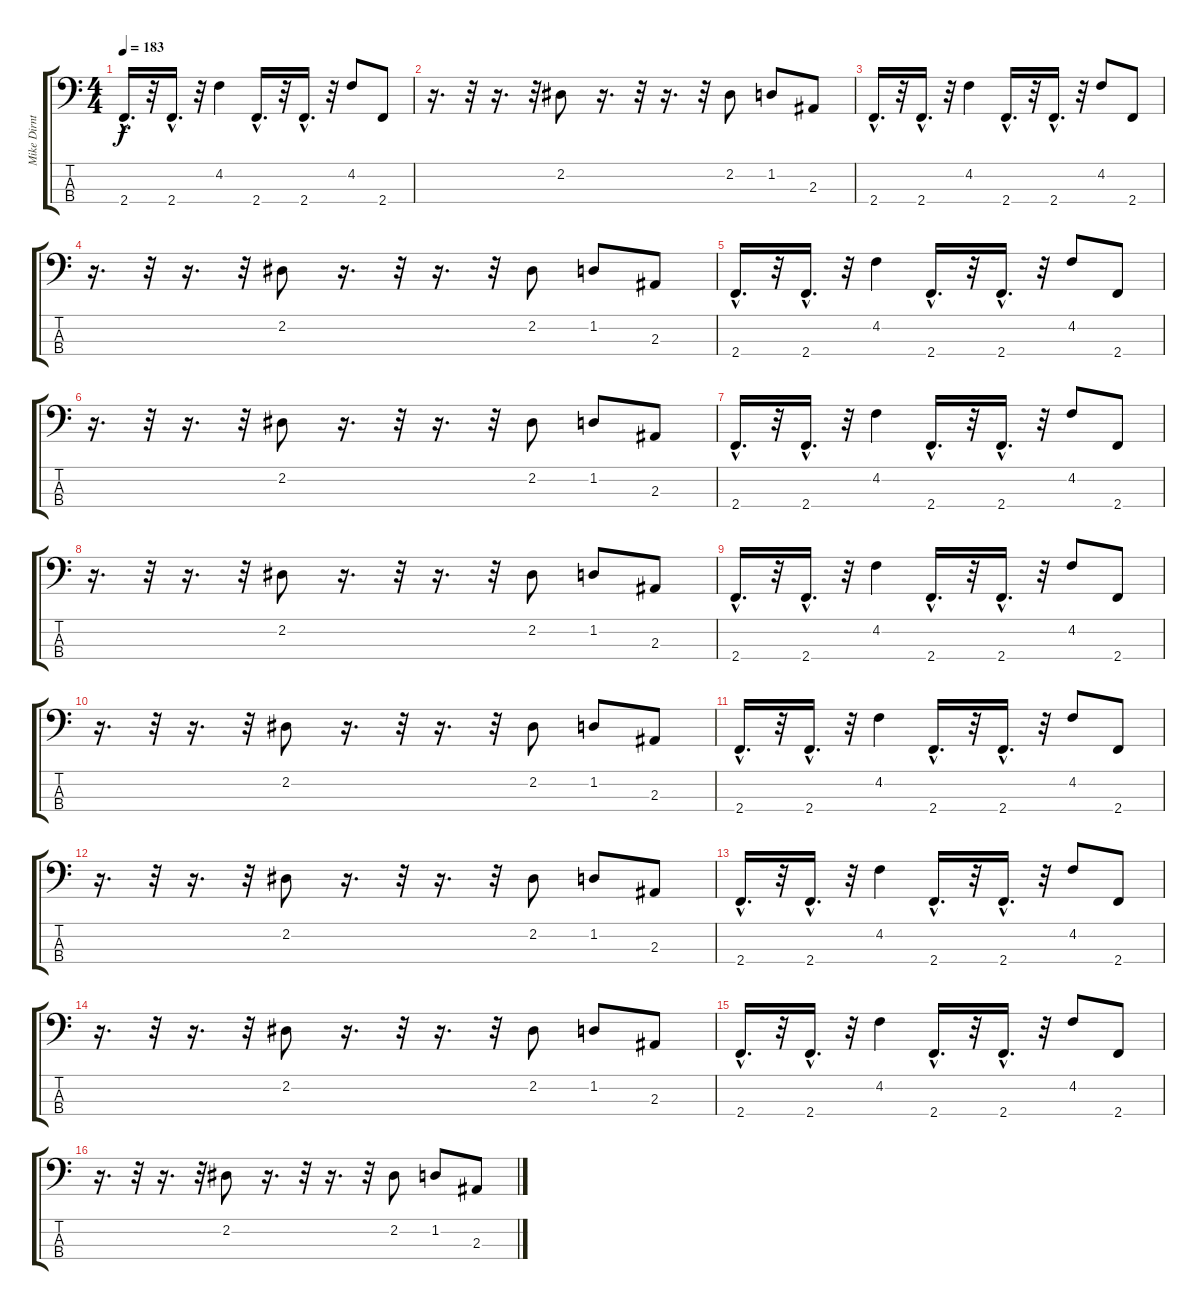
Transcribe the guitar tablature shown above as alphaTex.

\track ("Mike Dirnt" "Mike Dirnt") {instrument electricbassfinger}
\staff {score tabs}
\tuning (Gb2 Db2 Ab1 Eb1) {hide}
\ts (4 4)
\tempo 183
\clef f4
\ks c
2.4{hac}.16{d dy f} r.32 2.4{hac}.16{d} r.32 4.2.4 2.4{hac}.16{d} r.32 2.4{hac}.16{d} r.32 4.2.8 2.4.8 |
r.16{d} r.32 r.16{d} r.32 2.2.8 r.16{d} r.32 r.16{d} r.32 2.2.8 1.2.8 2.3.8 |
2.4{hac}.16{d} r.32 2.4{hac}.16{d} r.32 4.2.4 2.4{hac}.16{d} r.32 2.4{hac}.16{d} r.32 4.2.8 2.4.8 |
r.16{d} r.32 r.16{d} r.32 2.2.8 r.16{d} r.32 r.16{d} r.32 2.2.8 1.2.8 2.3.8 |
2.4{hac}.16{d} r.32 2.4{hac}.16{d} r.32 4.2.4 2.4{hac}.16{d} r.32 2.4{hac}.16{d} r.32 4.2.8 2.4.8 |
r.16{d} r.32 r.16{d} r.32 2.2.8 r.16{d} r.32 r.16{d} r.32 2.2.8 1.2.8 2.3.8 |
2.4{hac}.16{d} r.32 2.4{hac}.16{d} r.32 4.2.4 2.4{hac}.16{d} r.32 2.4{hac}.16{d} r.32 4.2.8 2.4.8 |
r.16{d} r.32 r.16{d} r.32 2.2.8 r.16{d} r.32 r.16{d} r.32 2.2.8 1.2.8 2.3.8 |
2.4{hac}.16{d} r.32 2.4{hac}.16{d} r.32 4.2.4 2.4{hac}.16{d} r.32 2.4{hac}.16{d} r.32 4.2.8 2.4.8 |
r.16{d} r.32 r.16{d} r.32 2.2.8 r.16{d} r.32 r.16{d} r.32 2.2.8 1.2.8 2.3.8 |
2.4{hac}.16{d} r.32 2.4{hac}.16{d} r.32 4.2.4 2.4{hac}.16{d} r.32 2.4{hac}.16{d} r.32 4.2.8 2.4.8 |
r.16{d} r.32 r.16{d} r.32 2.2.8 r.16{d} r.32 r.16{d} r.32 2.2.8 1.2.8 2.3.8 |
2.4{hac}.16{d} r.32 2.4{hac}.16{d} r.32 4.2.4 2.4{hac}.16{d} r.32 2.4{hac}.16{d} r.32 4.2.8 2.4.8 |
r.16{d} r.32 r.16{d} r.32 2.2.8 r.16{d} r.32 r.16{d} r.32 2.2.8 1.2.8 2.3.8 |
2.4{hac}.16{d} r.32 2.4{hac}.16{d} r.32 4.2.4 2.4{hac}.16{d} r.32 2.4{hac}.16{d} r.32 4.2.8 2.4.8 |
r.16{d} r.32 r.16{d} r.32 2.2.8 r.16{d} r.32 r.16{d} r.32 2.2.8 1.2.8 2.3.8
